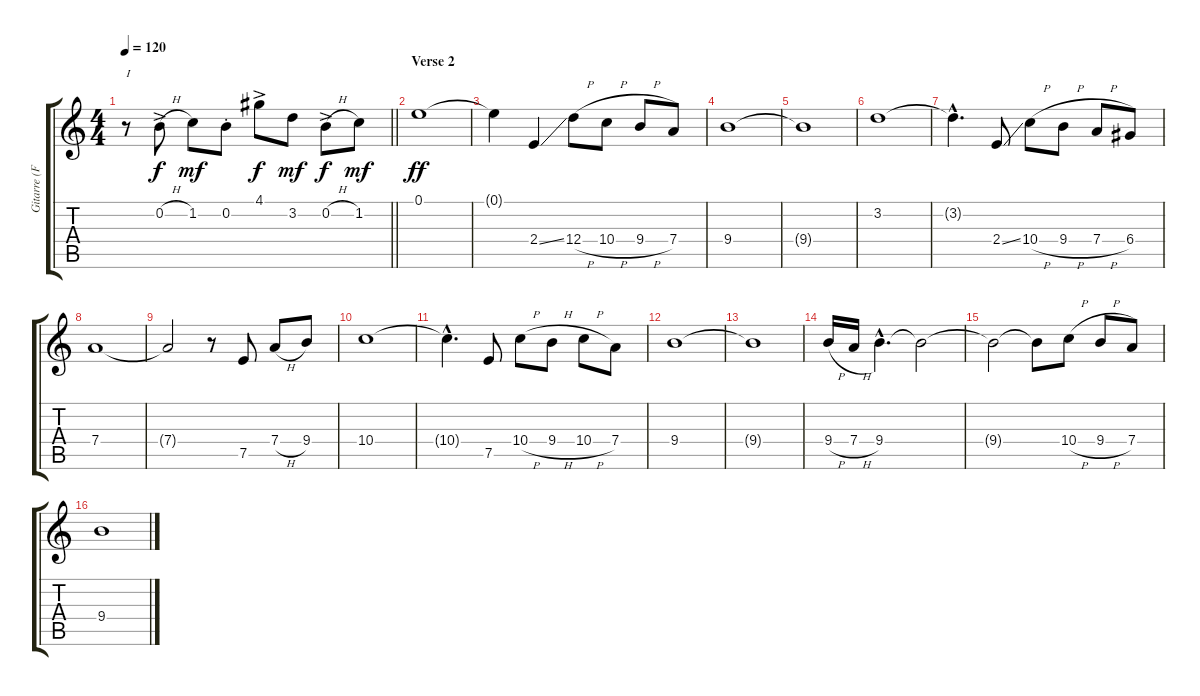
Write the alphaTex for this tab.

\track ("Gitarre (Flote)" "Gitarre (F") {instrument acousticguitarnylon}
\staff {score tabs}
\tuning (E4 B3 G3 D3 A2 E2) {hide}
\ts (4 4)
\tempo 120
\clef g2
\barLineRight lightlight
\ks c
r.8{txt "I" dy mf} 0.2{h ac}.8{dy f} 1.2.8{dy mf} 0.2{st}.8 4.1{ac}.8{dy f} 3.2.8{dy mf} 0.2{h ac}.8{dy f} 1.2.8{dy mf} |
\section ("" "Verse 2")
0.1.1{dy ff} |
0.1{t}.4 2.4{ss}.4 12.4{h}.8 10.4{h}.8 9.4{h}.8 7.4.8 |
9.4.1 |
9.4{t}.1 |
3.2.1 |
3.2{hac t}.4{d} 2.4{ss}.8 10.4{h}.8 9.4{h}.8 7.4{h}.8 6.4.8 |
7.4.1 |
7.4{t}.2 r.8 7.5.8 7.4{h}.8 9.4.8 |
10.4.1 |
10.4{hac t}.4{d} 7.5.8 10.4{h}.8 9.4{h}.8 10.4{h}.8 7.4.8 |
9.4.1 |
9.4{t}.1 |
9.4{h}.16 7.4{h}.16 9.4{hac}.4{d} 9.4{t}.2 |
9.4{t}.2 9.4{t}.8 10.4{h}.8 9.4{h}.8 7.4.8 |
9.4.1
